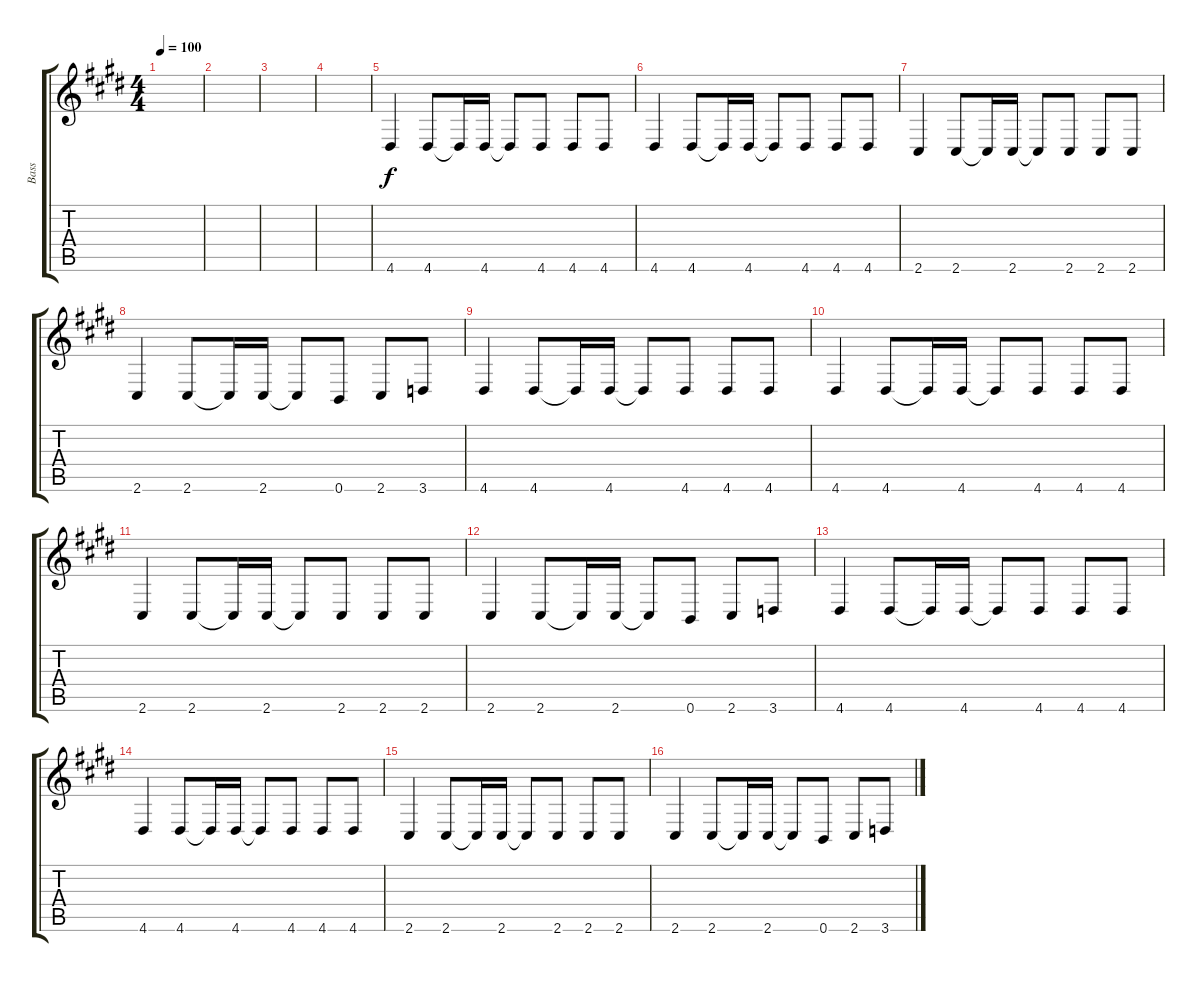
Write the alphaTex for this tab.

\track ("Bass" "Bass") {instrument electricbassfinger}
\staff {score tabs}
\tuning (E4 B3 G3 D3 A2 B1) {hide}
\ts (4 4)
\tempo 100
\clef g2
\ks e
|
|
|
|
4.6.4 4.6.8 4.6{t}.16 4.6.16 4.6{t}.8 4.6.8 4.6.8 4.6.8 |
4.6.4 4.6.8 4.6{t}.16 4.6.16 4.6{t}.8 4.6.8 4.6.8 4.6.8 |
2.6.4 2.6.8 2.6{t}.16 2.6.16 2.6{t}.8 2.6.8 2.6.8 2.6.8 |
2.6.4 2.6.8 2.6{t}.16 2.6.16 2.6{t}.8 0.6.8 2.6.8 3.6.8 |
4.6.4 4.6.8 4.6{t}.16 4.6.16 4.6{t}.8 4.6.8 4.6.8 4.6.8 |
4.6.4 4.6.8 4.6{t}.16 4.6.16 4.6{t}.8 4.6.8 4.6.8 4.6.8 |
2.6.4 2.6.8 2.6{t}.16 2.6.16 2.6{t}.8 2.6.8 2.6.8 2.6.8 |
2.6.4 2.6.8 2.6{t}.16 2.6.16 2.6{t}.8 0.6.8 2.6.8 3.6.8 |
4.6.4 4.6.8 4.6{t}.16 4.6.16 4.6{t}.8 4.6.8 4.6.8 4.6.8 |
4.6.4 4.6.8 4.6{t}.16 4.6.16 4.6{t}.8 4.6.8 4.6.8 4.6.8 |
2.6.4 2.6.8 2.6{t}.16 2.6.16 2.6{t}.8 2.6.8 2.6.8 2.6.8 |
2.6.4 2.6.8 2.6{t}.16 2.6.16 2.6{t}.8 0.6.8 2.6.8 3.6.8
